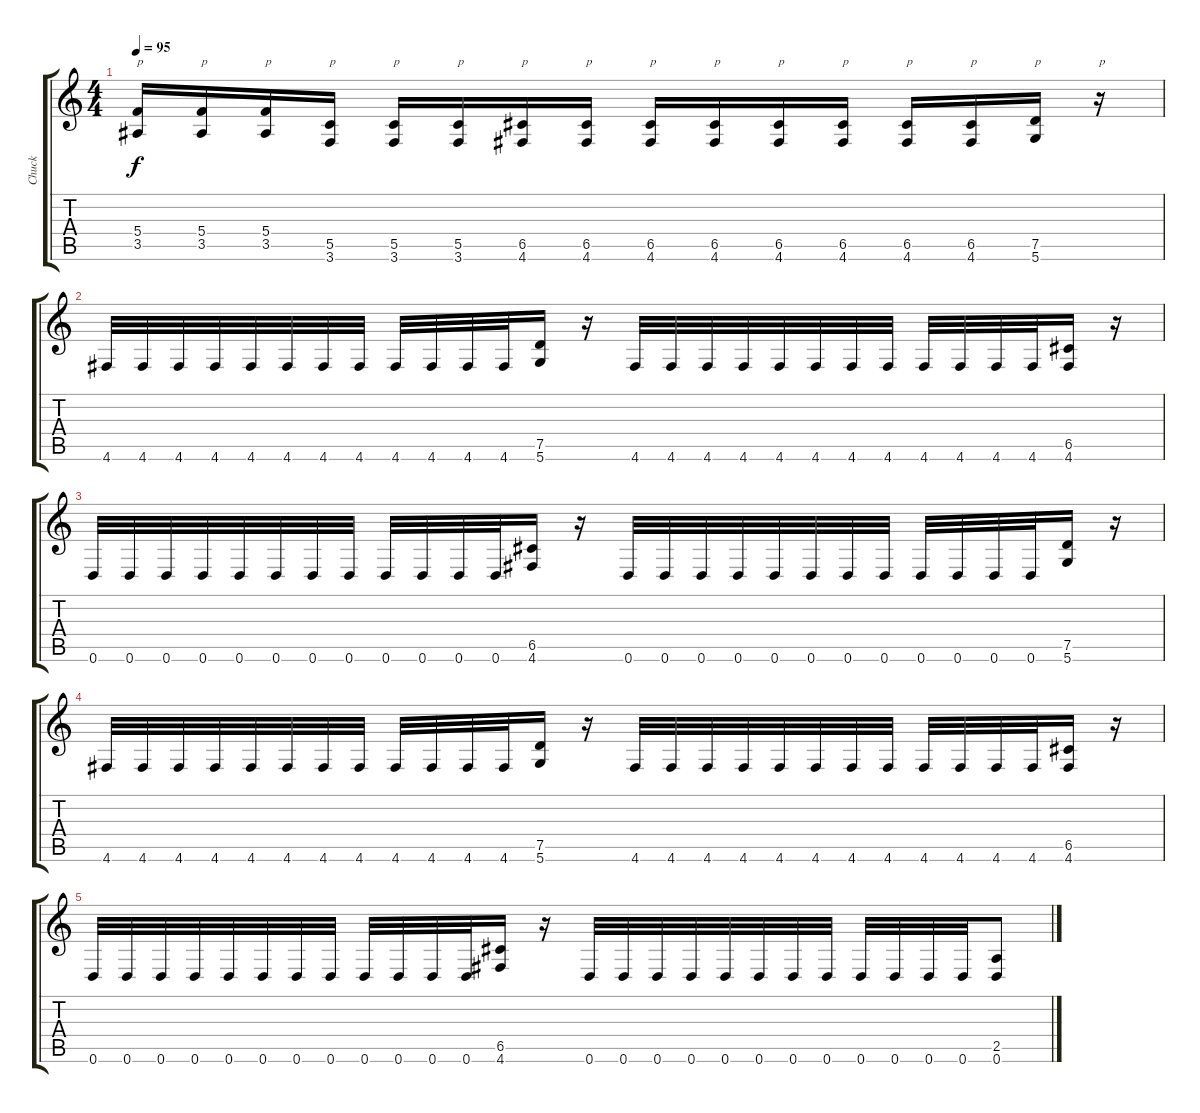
\track ("Chuck" "Chuck") {instrument distortionguitar}
\staff {score tabs}
\tuning (D4 A3 F3 C3 G2 D2) {hide}
\ts (4 4)
\tempo 95
\clef g2
\ks c
(5.4 3.5).16{txt "p" dy f} (5.4 3.5).16{txt "p"} (5.4 3.5).16{txt "p"} (5.5 3.6).16{txt "p"} (5.5 3.6).16{txt "p"} (5.5 3.6).16{txt "p"} (6.5 4.6).16{txt "p"} (6.5 4.6).16{txt "p"} (6.5 4.6).16{txt "p"} (6.5 4.6).16{txt "p"} (6.5 4.6).16{txt "p"} (6.5 4.6).16{txt "p"} (6.5 4.6).16{txt "p"} (6.5 4.6).16{txt "p"} (7.5 5.6).16{txt "p"} r.16{txt "p"} |
4.6.32 4.6.32 4.6.32 4.6.32 4.6.32 4.6.32 4.6.32 4.6.32 4.6.32 4.6.32 4.6.32 4.6.32 (7.5 5.6).16 r.16 4.6.32 4.6.32 4.6.32 4.6.32 4.6.32 4.6.32 4.6.32 4.6.32 4.6.32 4.6.32 4.6.32 4.6.32 (6.5 4.6).16 r.16 |
0.6.32 0.6.32 0.6.32 0.6.32 0.6.32 0.6.32 0.6.32 0.6.32 0.6.32 0.6.32 0.6.32 0.6.32 (6.5 4.6).16 r.16 0.6.32 0.6.32 0.6.32 0.6.32 0.6.32 0.6.32 0.6.32 0.6.32 0.6.32 0.6.32 0.6.32 0.6.32 (7.5 5.6).16 r.16 |
4.6.32 4.6.32 4.6.32 4.6.32 4.6.32 4.6.32 4.6.32 4.6.32 4.6.32 4.6.32 4.6.32 4.6.32 (7.5 5.6).16 r.16 4.6.32 4.6.32 4.6.32 4.6.32 4.6.32 4.6.32 4.6.32 4.6.32 4.6.32 4.6.32 4.6.32 4.6.32 (6.5 4.6).16 r.16 |
0.6.32 0.6.32 0.6.32 0.6.32 0.6.32 0.6.32 0.6.32 0.6.32 0.6.32 0.6.32 0.6.32 0.6.32 (6.5 4.6).16 r.16 0.6.32 0.6.32 0.6.32 0.6.32 0.6.32 0.6.32 0.6.32 0.6.32 0.6.32 0.6.32 0.6.32 0.6.32 (2.5 0.6).8
